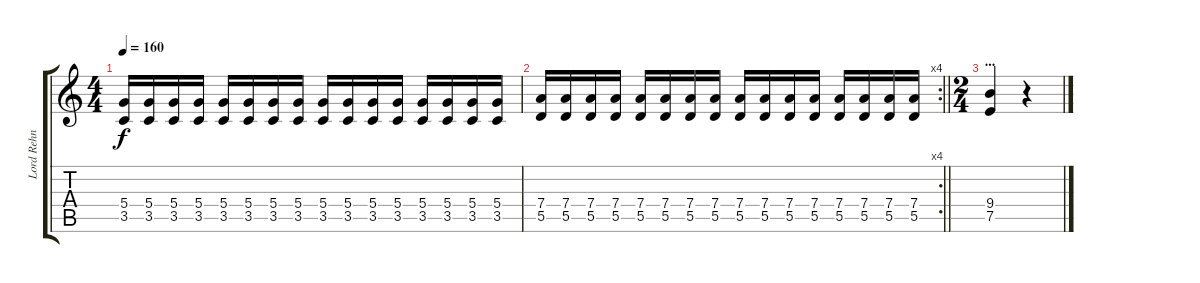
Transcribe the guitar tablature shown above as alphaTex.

\track ("Lord Rehn" "Lord Rehn") {instrument distortionguitar}
\staff {score tabs}
\tuning (E4 B3 G3 D3 A2 E2) {hide}
\ts (4 4)
\tempo 160
\clef g2
\ks c
(5.4 3.5).16{dy f} (5.4 3.5).16 (5.4 3.5).16 (5.4 3.5).16 (5.4 3.5).16 (5.4 3.5).16 (5.4 3.5).16 (5.4 3.5).16 (5.4 3.5).16 (5.4 3.5).16 (5.4 3.5).16 (5.4 3.5).16 (5.4 3.5).16 (5.4 3.5).16 (5.4 3.5).16 (5.4 3.5).16 |
\rc 4
\barLineRight lightlight
(7.4 5.5).16 (7.4 5.5).16 (7.4 5.5).16 (7.4 5.5).16 (7.4 5.5).16 (7.4 5.5).16 (7.4 5.5).16 (7.4 5.5).16 (7.4 5.5).16 (7.4 5.5).16 (7.4 5.5).16 (7.4 5.5).16 (7.4 5.5).16 (7.4 5.5).16 (7.4 5.5).16 (7.4 5.5).16 |
\ts (2 4)
\section ("" "...")
(9.4 7.5).4 r.4
